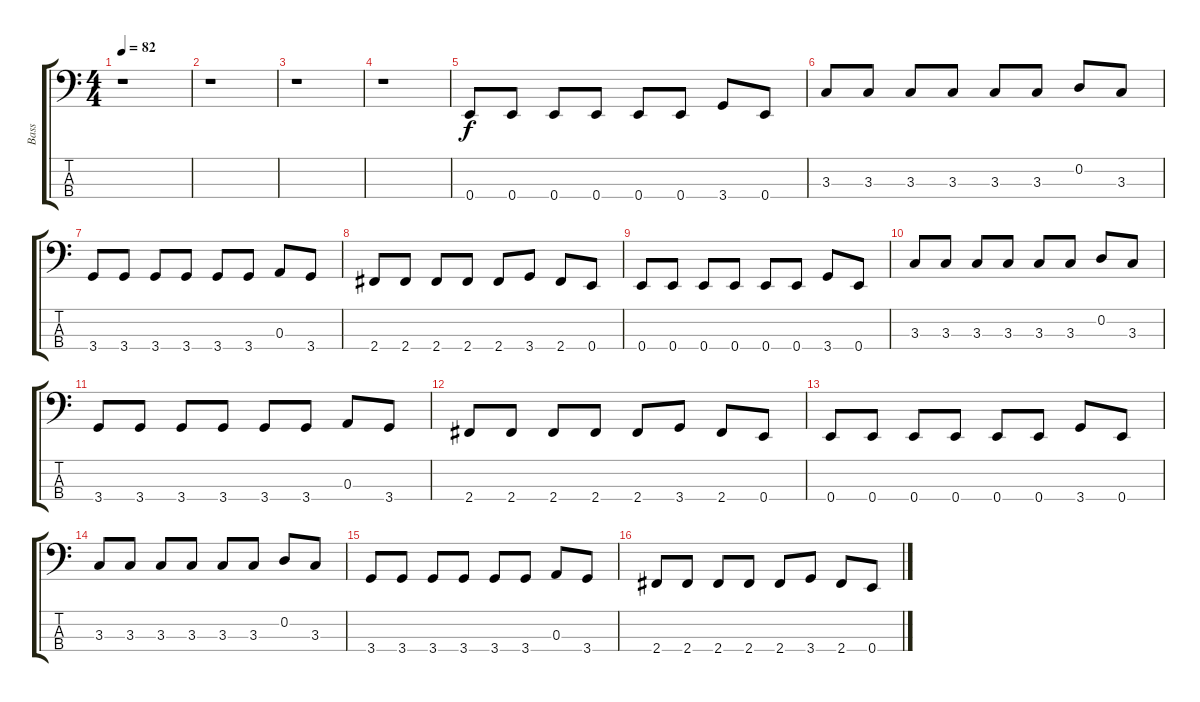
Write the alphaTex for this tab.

\track ("Bass" "Bass") {instrument electricbassfinger}
\staff {score tabs}
\tuning (G2 D2 A1 E1) {hide}
\ts (4 4)
\tempo 82
\clef f4
\ks c
r.1{dy f instrument electricbassfinger} |
r.1 |
r.1 |
r.1 |
0.4.8 0.4.8 0.4.8 0.4.8 0.4.8 0.4.8 3.4.8 0.4.8 |
3.3.8 3.3.8 3.3.8 3.3.8 3.3.8 3.3.8 0.2.8 3.3.8 |
3.4.8 3.4.8 3.4.8 3.4.8 3.4.8 3.4.8 0.3.8 3.4.8 |
2.4.8 2.4.8 2.4.8 2.4.8 2.4.8 3.4.8 2.4.8 0.4.8 |
0.4.8 0.4.8 0.4.8 0.4.8 0.4.8 0.4.8 3.4.8 0.4.8 |
3.3.8 3.3.8 3.3.8 3.3.8 3.3.8 3.3.8 0.2.8 3.3.8 |
3.4.8 3.4.8 3.4.8 3.4.8 3.4.8 3.4.8 0.3.8 3.4.8 |
2.4.8 2.4.8 2.4.8 2.4.8 2.4.8 3.4.8 2.4.8 0.4.8 |
0.4.8 0.4.8 0.4.8 0.4.8 0.4.8 0.4.8 3.4.8 0.4.8 |
3.3.8 3.3.8 3.3.8 3.3.8 3.3.8 3.3.8 0.2.8 3.3.8 |
3.4.8 3.4.8 3.4.8 3.4.8 3.4.8 3.4.8 0.3.8 3.4.8 |
2.4.8 2.4.8 2.4.8 2.4.8 2.4.8 3.4.8 2.4.8 0.4.8
